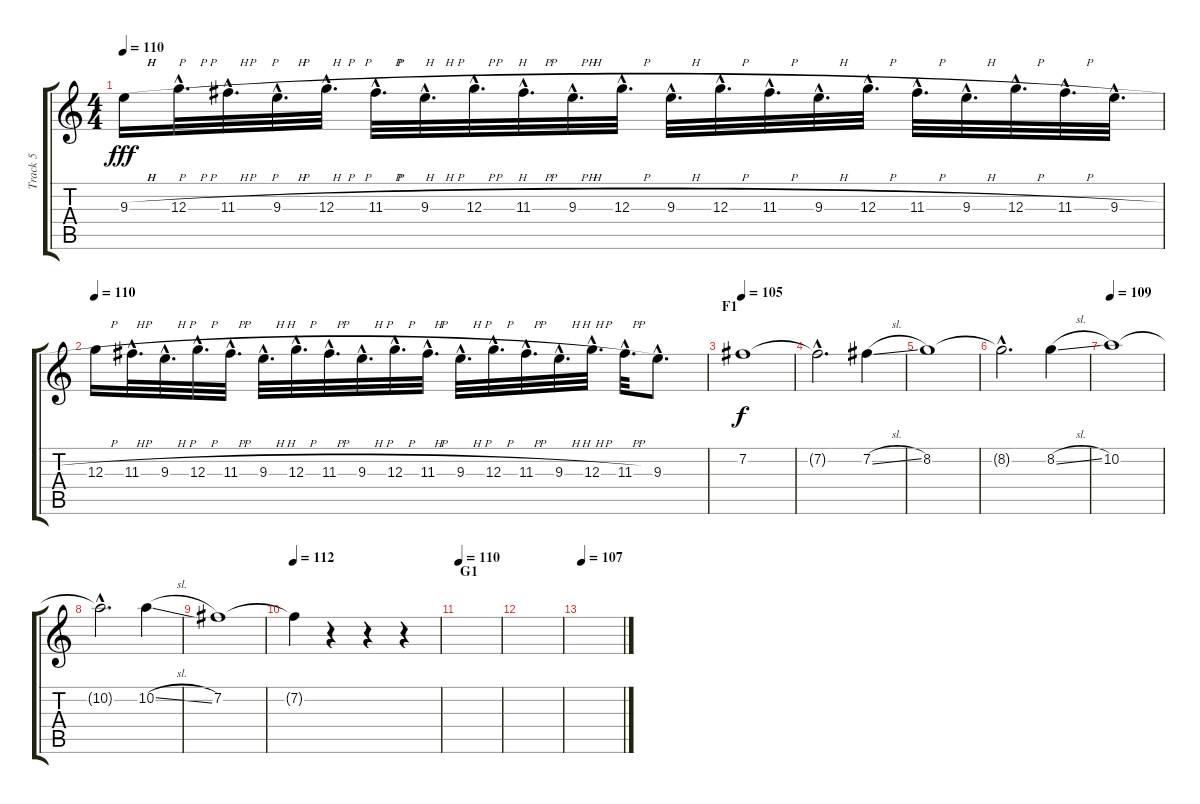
\track ("Track 5" "Track 5") {instrument distortionguitar}
\staff {score tabs}
\tuning (E4 B3 G3 D3 A2 E2) {hide}
\ts (4 4)
\tempo 110
\clef g2
\ks c
9.3{h}.16{dy fff} 12.3{h hac}.32{d} 11.3{h hac}.32{d} 9.3{h hac}.32{d} 12.3{h hac}.32{d} 11.3{h hac}.32{d} 9.3{h hac}.32{d} 12.3{h hac}.32{d} 11.3{h hac}.32{d} 9.3{h hac}.32{d} 12.3{h hac}.32{d} 9.3{h hac}.32{d} 12.3{h hac}.32{d} 11.3{h hac}.32{d} 9.3{h hac}.32{d} 12.3{h hac}.32{d} 11.3{h hac}.32{d} 9.3{h hac}.32{d} 12.3{h hac}.32{d} 11.3{h hac}.32{d} 9.3{h hac}.32{d} |
\tempo 110
12.3{h}.16 11.3{h hac}.32{d} 9.3{h hac}.32{d} 12.3{h hac}.32{d} 11.3{h hac}.32{d} 9.3{h hac}.32{d} 12.3{h hac}.32{d} 11.3{h hac}.32{d} 9.3{h hac}.32{d} 12.3{h hac}.32{d} 11.3{h hac}.32{d} 9.3{h hac}.32{d} 12.3{h hac}.32{d} 11.3{h hac}.32{d} 9.3{h hac}.32{d} 12.3{h hac}.32{d} 11.3{h hac}.32{d} 9.3{hac}.8{d} |
\section ("" "F1")
\tempo 105
7.2.1{dy f} |
7.2{hac t}.2{d} 7.2{sl}.4 |
8.2.1 |
8.2{hac t}.2{d} 8.2{sl}.4 |
\tempo 109
10.2.1 |
10.2{hac t}.2{d} 10.2{sl}.4 |
7.2.1 |
\tempo 112
7.2{t}.4 r.4 r.4 r.4 |
\section ("" "G1")
\tempo 110
|
|
\tempo 107
